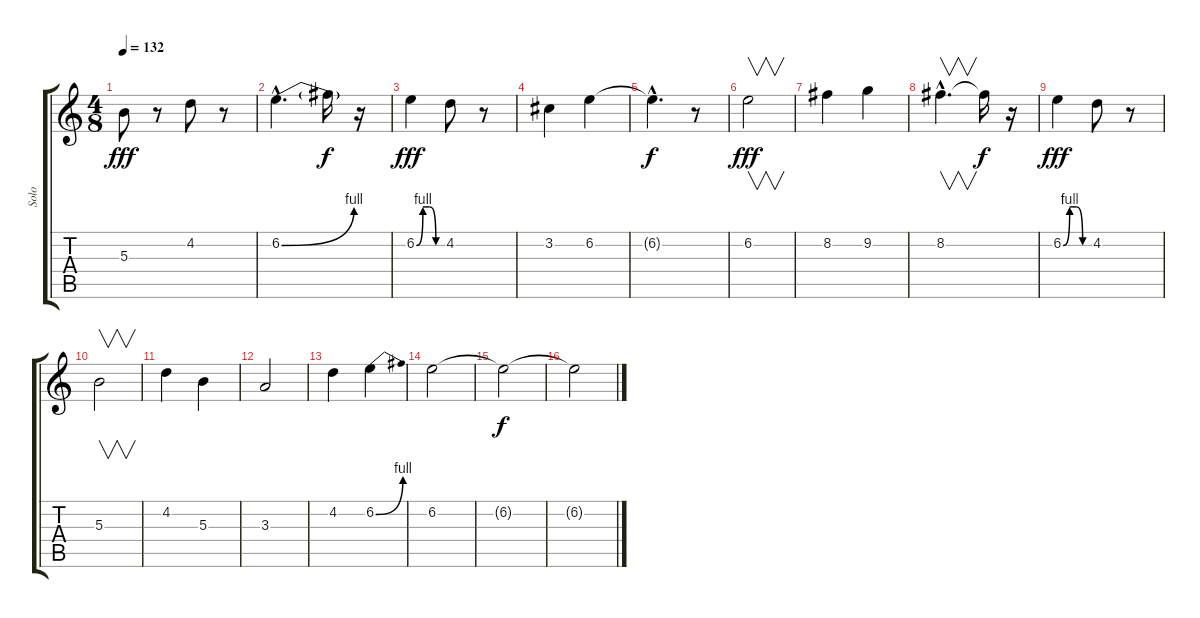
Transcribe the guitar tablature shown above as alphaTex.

\track ("Solo" "Solo") {instrument distortionguitar}
\staff {score tabs}
\tuning (Eb4 Bb3 Gb3 Db3 Ab2 Eb2) {hide}
\ts (4 8)
\tempo 132
\clef g2
\ks c
5.3.8{dy fff instrument distortionguitar} r.8 4.2.8 r.8 |
6.2{be (bend 0 0 60 4) hac}.4{d} 6.2{t}.16{dy f} r.16 |
6.2{be (custom 0 0 15 4 30 4 45 0 60 0)}.4{dy fff} 4.2.8 r.8 |
3.2.4 6.2.4 |
6.2{hac t}.4{d dy f} r.8 |
6.2.2{v dy fff} |
8.2.4 9.2.4 |
8.2{hac}.4{v d} 8.2{t}.16{dy f} r.16 |
6.2{be (custom 0 0 15 4 30 4 45 0 60 0)}.4{dy fff} 4.2.8 r.8 |
5.3.2{v} |
4.2.4 5.3.4 |
3.3.2 |
4.2.4 6.2{be (bend 0 0 60 4)}.4 |
6.2.2 |
6.2{t}.2{dy f} |
6.2{t}.2
